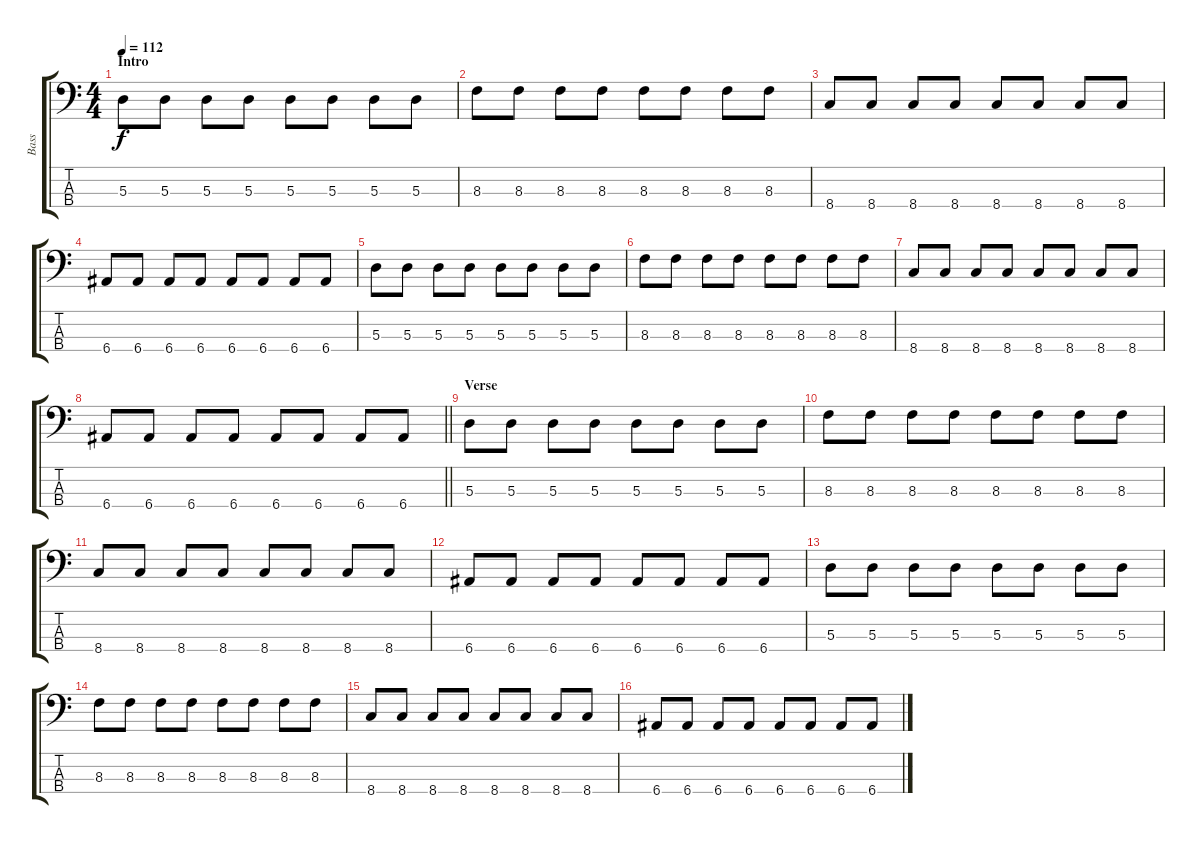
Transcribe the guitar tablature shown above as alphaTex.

\track ("Bass" "Bass") {instrument electricbassfinger}
\staff {score tabs}
\tuning (G2 D2 A1 E1) {hide}
\ts (4 4)
\section ("" "Intro")
\tempo 112
\clef f4
\ks c
5.3.8{dy f instrument electricbassfinger} 5.3.8 5.3.8 5.3.8 5.3.8 5.3.8 5.3.8 5.3.8 |
8.3.8 8.3.8 8.3.8 8.3.8 8.3.8 8.3.8 8.3.8 8.3.8 |
8.4.8 8.4.8 8.4.8 8.4.8 8.4.8 8.4.8 8.4.8 8.4.8 |
6.4.8 6.4.8 6.4.8 6.4.8 6.4.8 6.4.8 6.4.8 6.4.8 |
5.3.8 5.3.8 5.3.8 5.3.8 5.3.8 5.3.8 5.3.8 5.3.8 |
8.3.8 8.3.8 8.3.8 8.3.8 8.3.8 8.3.8 8.3.8 8.3.8 |
8.4.8 8.4.8 8.4.8 8.4.8 8.4.8 8.4.8 8.4.8 8.4.8 |
\barLineRight lightlight
6.4.8 6.4.8 6.4.8 6.4.8 6.4.8 6.4.8 6.4.8 6.4.8 |
\section ("" "Verse")
5.3.8 5.3.8 5.3.8 5.3.8 5.3.8 5.3.8 5.3.8 5.3.8 |
8.3.8 8.3.8 8.3.8 8.3.8 8.3.8 8.3.8 8.3.8 8.3.8 |
8.4.8 8.4.8 8.4.8 8.4.8 8.4.8 8.4.8 8.4.8 8.4.8 |
6.4.8 6.4.8 6.4.8 6.4.8 6.4.8 6.4.8 6.4.8 6.4.8 |
5.3.8 5.3.8 5.3.8 5.3.8 5.3.8 5.3.8 5.3.8 5.3.8 |
8.3.8 8.3.8 8.3.8 8.3.8 8.3.8 8.3.8 8.3.8 8.3.8 |
8.4.8 8.4.8 8.4.8 8.4.8 8.4.8 8.4.8 8.4.8 8.4.8 |
6.4.8 6.4.8 6.4.8 6.4.8 6.4.8 6.4.8 6.4.8 6.4.8
